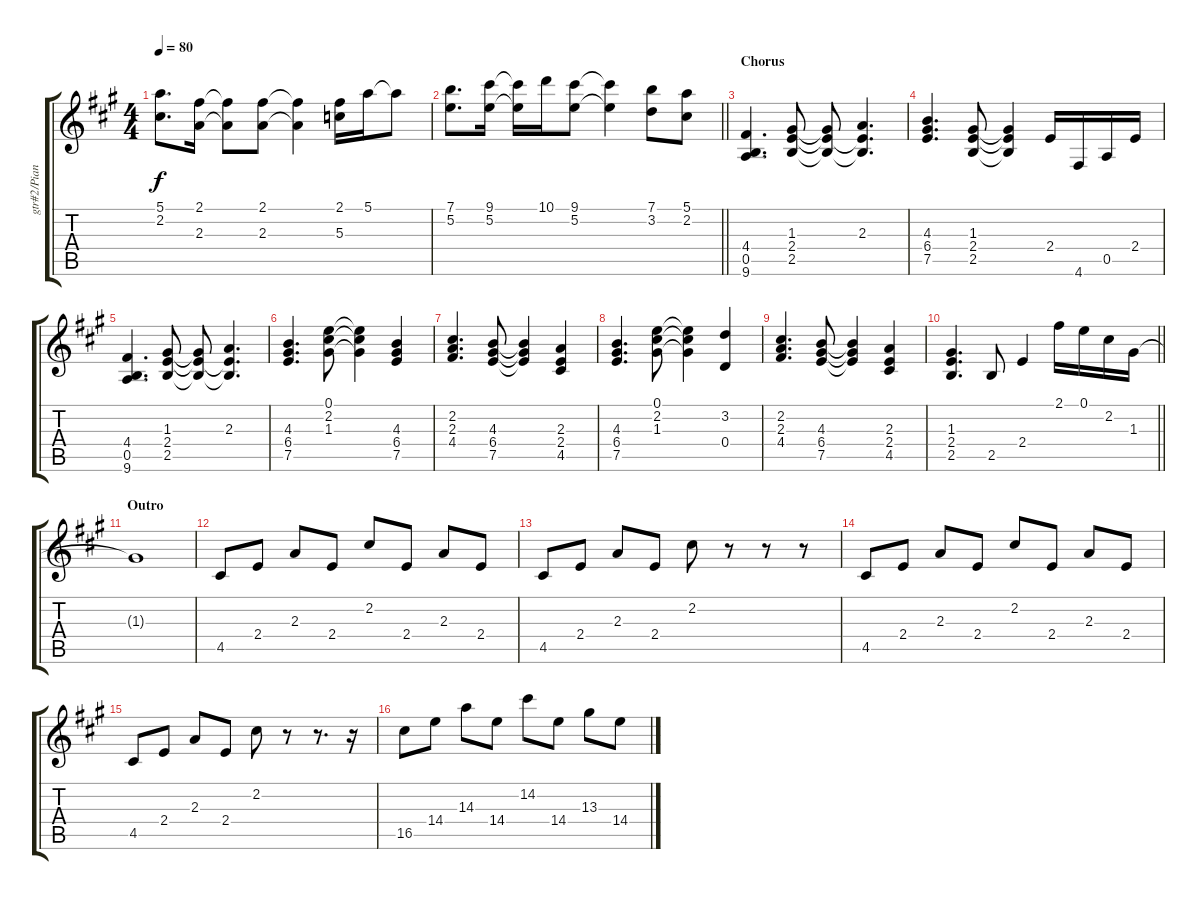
\track ("gtr#2/Piano#1" "gtr#2/Pian") {instrument overdrivenguitar}
\staff {score tabs}
\tuning (E4 B3 G3 D3 A2 D2) {hide}
\ts (4 4)
\tempo 80
\clef g2
\ks a
(5.1 2.2).8{d dy f} (2.1 2.3).16 (2.1{t} 2.3{t}).8 (2.1 2.3).8 (2.1{t} 2.3{t}).4 (2.1 5.3).16 5.1.16 5.1{t}.8 |
\barLineRight lightlight
(7.1 5.2).8{d} (9.1 5.2).16 (9.1{t} 5.2{t}).16 10.1.16 (9.1 5.2).8 (9.1{t} 5.2{t}).4 (7.1 3.2).8 (5.1 2.2).8 |
\section ("" "Chorus")
(4.4 0.5 9.6).4{d} (1.3 2.4 2.5).8 (1.3{t} 2.4{t} 2.5{t}).8 (2.3 2.4{t} 2.5{t}).4{d} |
(4.3 6.4 7.5).4{d} (1.3 2.4 2.5).8 (1.3{t} 2.4{t} 2.5{t}).4 2.4.16 4.6.16 0.5.16 2.4.16 |
(4.4 0.5 9.6).4{d} (1.3 2.4 2.5).8 (1.3{t} 2.4{t} 2.5{t}).8 (2.3 2.4{t} 2.5{t}).4{d} |
(4.3 6.4 7.5).4{d} (0.1 2.2 1.3).8 (0.1{t} 2.2{t} 1.3{t}).4 (4.3 6.4 7.5).4 |
(2.2 2.3 4.4).4{d} (4.3 6.4 7.5).8 (4.3{t} 6.4{t} 7.5{t}).4 (2.3 2.4 4.5).4 |
(4.3 6.4 7.5).4{d} (0.1 2.2 1.3).8 (0.1{t} 2.2{t} 1.3{t}).4 (3.2 0.4).4 |
(2.2 2.3 4.4).4{d} (4.3 6.4 7.5).8 (4.3{t} 6.4{t} 7.5{t}).4 (2.3 2.4 4.5).4 |
\barLineRight lightlight
(1.3 2.4 2.5).4{d} 2.5.8 2.4.4 2.1.16 0.1.16 2.2.16 1.3.16 |
\section ("" "Outro")
1.3{t}.1 |
4.5.8 2.4.8 2.3.8 2.4.8 2.2.8 2.4.8 2.3.8 2.4.8 |
4.5.8 2.4.8 2.3.8 2.4.8 2.2.8 r.8 r.8 r.8 |
4.5.8 2.4.8 2.3.8 2.4.8 2.2.8 2.4.8 2.3.8 2.4.8 |
4.5.8 2.4.8 2.3.8 2.4.8 2.2.8 r.8 r.8{d} r.16 |
16.5.8 14.4.8 14.3.8 14.4.8 14.2.8 14.4.8 13.3.8 14.4.8
